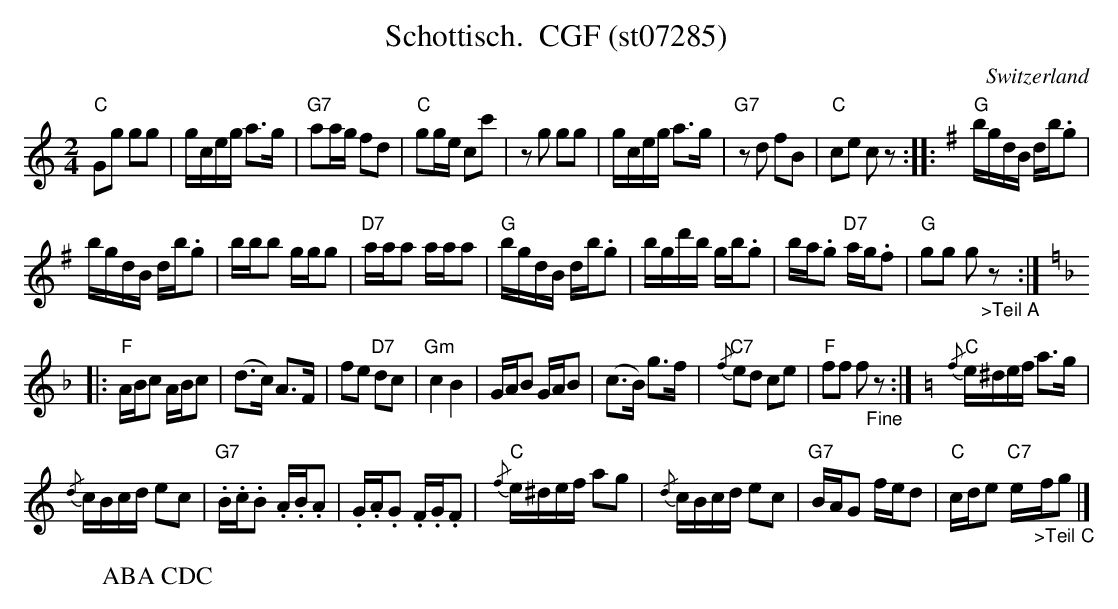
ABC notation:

X:1
T:Schottisch.  CGF (st07285)
M:2/4
L:1/8
O:Switzerland
K:C major
"C"Gg gg | g/c/e/g/ a>g | "G7"aa/g/ fd | "C"gg/e/ cc' | zg gg | g/c/e/g/ a>g | "G7"zd fB | "C"ce cz :: [K:G]  [L:1/16] "G"bgdB db.g2 |
bgdB db.g2 | bbb2 ggg2 | "D7"aaa2 aaa2 | "G"bgdB db.g2 | bgd'b gb.g2 | ba.g2 "D7"ag.f2 | "G"g2g2 g2"_>Teil A"z2 :: [K:F] [L:1/8]
"F"A/B/c A/B/c | (d>c) A>F | fe "D7"dc | "Gm"c2B2 | G/A/B G/A/B | (c>B) g>f | {/f}"C7"ed ce | "F"ff f"_Fine"z :|  [K:C] [L:1/16]  {/f}"C"e^def a3g |
{/d}cBcd e2c2 | "G7".B.c.B2 .A.B.A2 | .G.A.G2 .F.G.F2  | {/f}"C"e^def a2g2 | {/d}cBcd e2c2 | "G7"BAG2 fed2 | "C"cde2 "C7"e"_>Teil C"fg2  |]
W:ABA CDC
